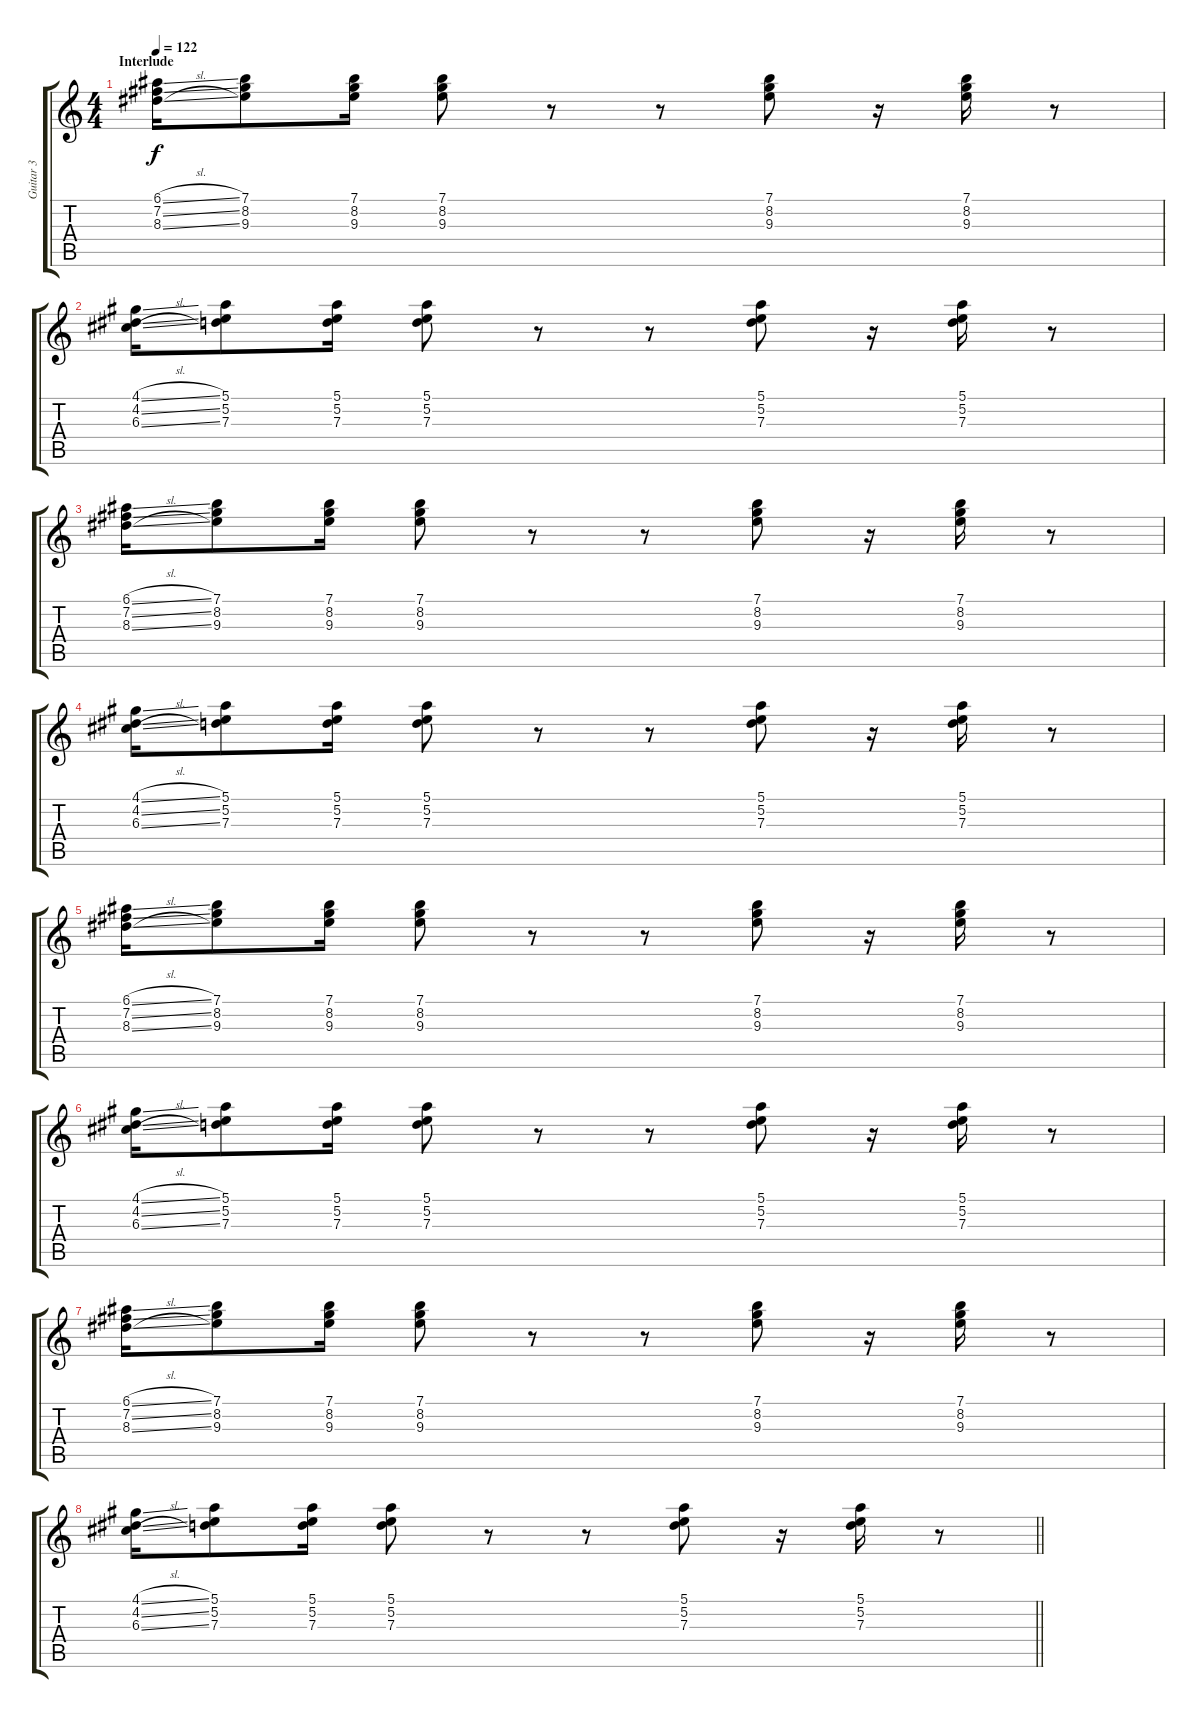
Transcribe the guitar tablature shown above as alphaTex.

\track ("Guitar 3" "Guitar 3") {instrument acousticguitarsteel}
\staff {score tabs}
\tuning (E4 B3 G3 D3 A2 E2) {hide}
\ts (4 4)
\section ("" "Interlude")
\tempo 122
\clef g2
\ks c
(6.1{sl} 7.2{sl} 8.3{sl}).16{dy f} (7.1 8.2 9.3).8 (7.1 8.2 9.3).16 (7.1 8.2 9.3).8 r.8 r.8 (7.1 8.2 9.3).8 r.16 (7.1 8.2 9.3).16 r.8 |
(4.1{sl} 4.2{sl} 6.3{sl}).16 (5.1 5.2 7.3).8 (5.1 5.2 7.3).16 (5.1 5.2 7.3).8 r.8 r.8 (5.1 5.2 7.3).8 r.16 (5.1 5.2 7.3).16 r.8 |
(6.1{sl} 7.2{sl} 8.3{sl}).16 (7.1 8.2 9.3).8 (7.1 8.2 9.3).16 (7.1 8.2 9.3).8 r.8 r.8 (7.1 8.2 9.3).8 r.16 (7.1 8.2 9.3).16 r.8 |
(4.1{sl} 4.2{sl} 6.3{sl}).16 (5.1 5.2 7.3).8 (5.1 5.2 7.3).16 (5.1 5.2 7.3).8 r.8 r.8 (5.1 5.2 7.3).8 r.16 (5.1 5.2 7.3).16 r.8 |
(6.1{sl} 7.2{sl} 8.3{sl}).16 (7.1 8.2 9.3).8 (7.1 8.2 9.3).16 (7.1 8.2 9.3).8 r.8 r.8 (7.1 8.2 9.3).8 r.16 (7.1 8.2 9.3).16 r.8 |
(4.1{sl} 4.2{sl} 6.3{sl}).16 (5.1 5.2 7.3).8 (5.1 5.2 7.3).16 (5.1 5.2 7.3).8 r.8 r.8 (5.1 5.2 7.3).8 r.16 (5.1 5.2 7.3).16 r.8 |
(6.1{sl} 7.2{sl} 8.3{sl}).16 (7.1 8.2 9.3).8 (7.1 8.2 9.3).16 (7.1 8.2 9.3).8 r.8 r.8 (7.1 8.2 9.3).8 r.16 (7.1 8.2 9.3).16 r.8 |
\barLineRight lightlight
(4.1{sl} 4.2{sl} 6.3{sl}).16 (5.1 5.2 7.3).8 (5.1 5.2 7.3).16 (5.1 5.2 7.3).8 r.8 r.8 (5.1 5.2 7.3).8 r.16 (5.1 5.2 7.3).16 r.8
